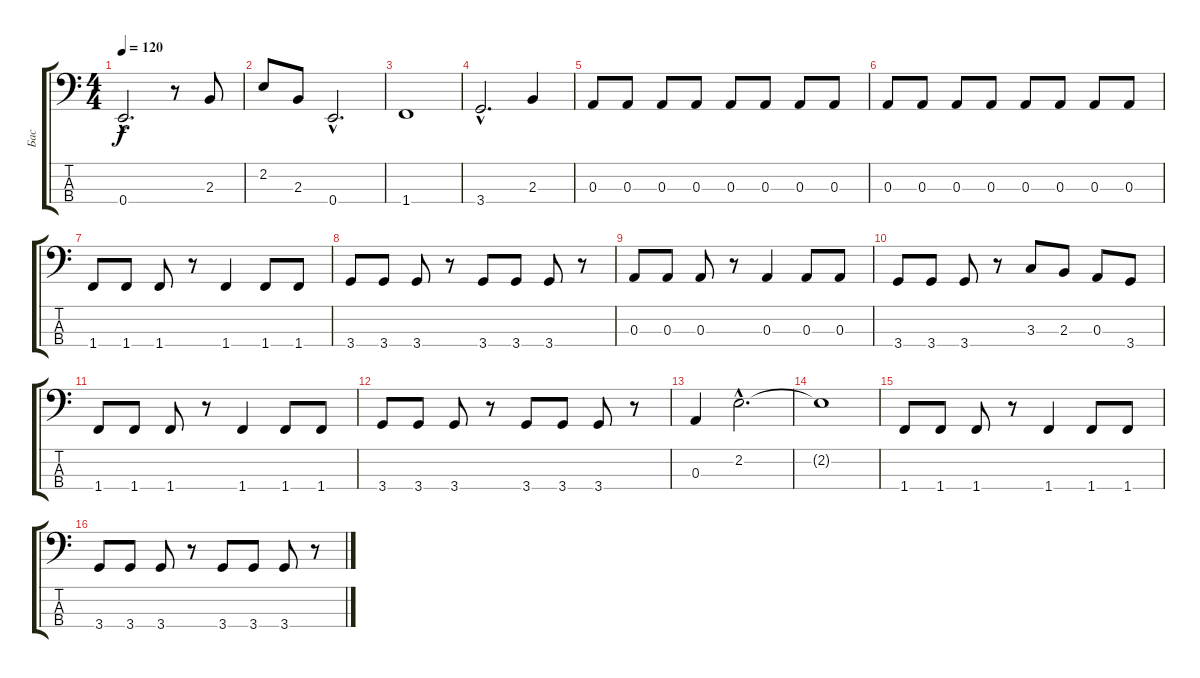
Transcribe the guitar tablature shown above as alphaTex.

\track ("Бас" "Бас") {instrument electricbassfinger}
\staff {score tabs}
\tuning (G2 D2 A1 E1) {hide}
\ts (4 4)
\tempo 120
\clef f4
\ks c
0.4{hac}.2{d dy f} r.8 2.3.8 |
2.2.8 2.3.8 0.4{hac}.2{d} |
1.4.1 |
3.4{hac}.2{d} 2.3.4 |
0.3.8 0.3.8 0.3.8 0.3.8 0.3.8 0.3.8 0.3.8 0.3.8 |
0.3.8 0.3.8 0.3.8 0.3.8 0.3.8 0.3.8 0.3.8 0.3.8 |
1.4.8 1.4.8 1.4.8 r.8 1.4.4 1.4.8 1.4.8 |
3.4.8 3.4.8 3.4.8 r.8 3.4.8 3.4.8 3.4.8 r.8 |
0.3.8 0.3.8 0.3.8 r.8 0.3.4 0.3.8 0.3.8 |
3.4.8 3.4.8 3.4.8 r.8 3.3.8 2.3.8 0.3.8 3.4.8 |
1.4.8 1.4.8 1.4.8 r.8 1.4.4 1.4.8 1.4.8 |
3.4.8 3.4.8 3.4.8 r.8 3.4.8 3.4.8 3.4.8 r.8 |
0.3.4 2.2{hac}.2{d} |
2.2{t}.1 |
1.4.8 1.4.8 1.4.8 r.8 1.4.4 1.4.8 1.4.8 |
3.4.8 3.4.8 3.4.8 r.8 3.4.8 3.4.8 3.4.8 r.8
